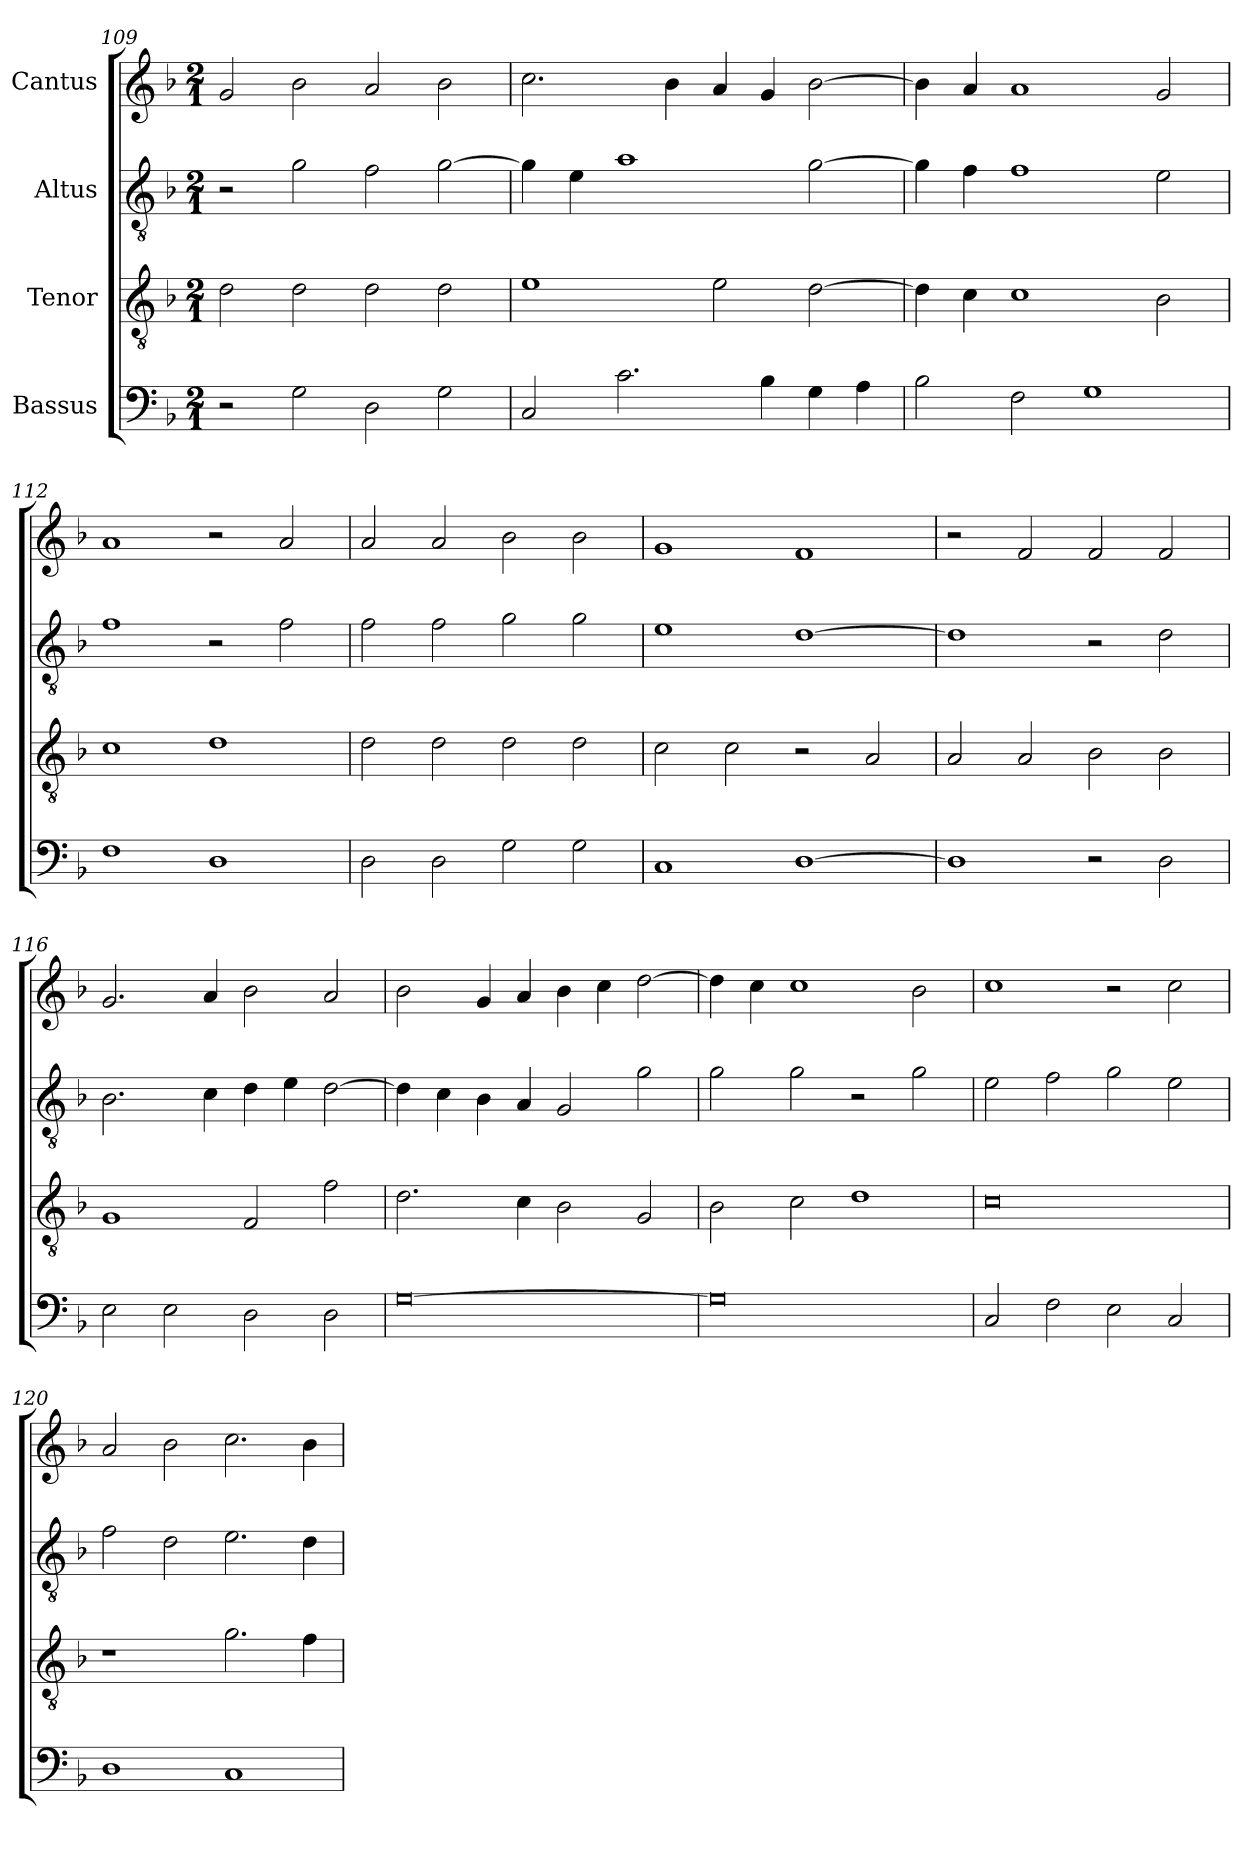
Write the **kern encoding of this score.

**kern	**kern	**kern	**kern
*part4	*part3	*part2	*part1
*staff4	*staff3	*staff2	*staff1
*I"Bassus	*I"Tenor	*I"Altus	*I"Cantus
*clefF4	*clefGv2	*clefGv2	*clefG2
*	*ITrd7c12	*ITrd7c12	*
*k[b-]	*k[b-]	*k[b-]	*k[b-]
*F:	*F:	*F:	*F:
*M2/1	*M2/1	*M2/1	*M2/1
=109	=109	=109	=109
2r	2Di\	2r	2gi/
2Gi\	2Di\	2Gi\	2b-i\
2Di\	2Di\	2Fi\	2ai/
2Gi\	2Di\	[>2Gi\	2b-i\
=110	=110	=110	=110
2Ci/	1Ei	4Gi\]	2.cci\
.	.	4Ei\	.
2.ci\	.	1Ai	.
.	.	.	4b-i\
.	2Ei\	.	4ai/
4B-i\	.	.	4gi/
4Gi\	[>2Di\	[>2Gi\	[>2b-i\
4Ai\	.	.	.
!!LO:LB:g=z
=111	=111	=111	=111
2B-i\	4Di\]	4Gi\]	4b-i\]
.	4Ci\	4Fi\	4ai/
2Fi\	1Ci	1Fi	1ai
1Gi	.	.	.
.	2BB-i\	2Ei\	2gi/
=112	=112	=112	=112
1Fi	1Ci	1Fi	1ai
1Di	1Di	2r	2r
.	.	2Fi\	2ai/
=113	=113	=113	=113
2Di\	2Di\	2Fi\	2ai/
2Di\	2Di\	2Fi\	2ai/
2Gi\	2Di\	2Gi\	2b-i\
2Gi\	2Di\	2Gi\	2b-i\
=114	=114	=114	=114
1Ci	2Ci\	1Ei	1gi
.	2Ci\	.	.
[>1Di	2r	[>1Di	1fi
.	2AAi/	.	.
=115	=115	=115	=115
1Di]	2AAi/	1Di]	2r
.	2AAi/	.	2fi/
2r	2BB-i\	2r	2fi/
2Di\	2BB-i\	2Di\	2fi/
!!LO:LB:g=z
=116	=116	=116	=116
2Ei\	1GGi	2.BB-i\	2.gi/
2Ei\	.	.	.
.	.	4Ci\	4ai/
2Di\	2FFi/	4Di\	2b-i\
.	.	4Ei\	.
2Di\	2Fi\	[>2Di\	2ai/
=117	=117	=117	=117
[>0Gi	2.Di\	4Di\]	2b-i\
.	.	4Ci\	.
.	.	4BB-i\	4gi/
.	4Ci\	4AAi/	4ai/
.	2BB-i\	2GGi/	4b-i\
.	.	.	4cci\
.	2GGi/	2Gi\	[>2ddi\
=118	=118	=118	=118
0Gi]	2BB-i\	2Gi\	4ddi\]
.	.	.	4cci\
.	2Ci\	2Gi\	1cci
.	1Di	2r	.
.	.	2Gi\	2b-i\
=119	=119	=119	=119
2Ci/	0Ci	2Ei\	1cci
2Fi\	.	2Fi\	.
2Ei\	.	2Gi\	2r
2Ci/	.	2Ei\	2cci\
!!LO:PB:g=z
=120	=120	=120	=120
1Di	1r	2Fi\	2ai/
.	.	2Di\	2b-i\
1Ci	2.Gi\	2.Ei\	2.cci\
.	4Fi\	4Di\	4b-i\
=	=	=	=
*-	*-	*-	*-
